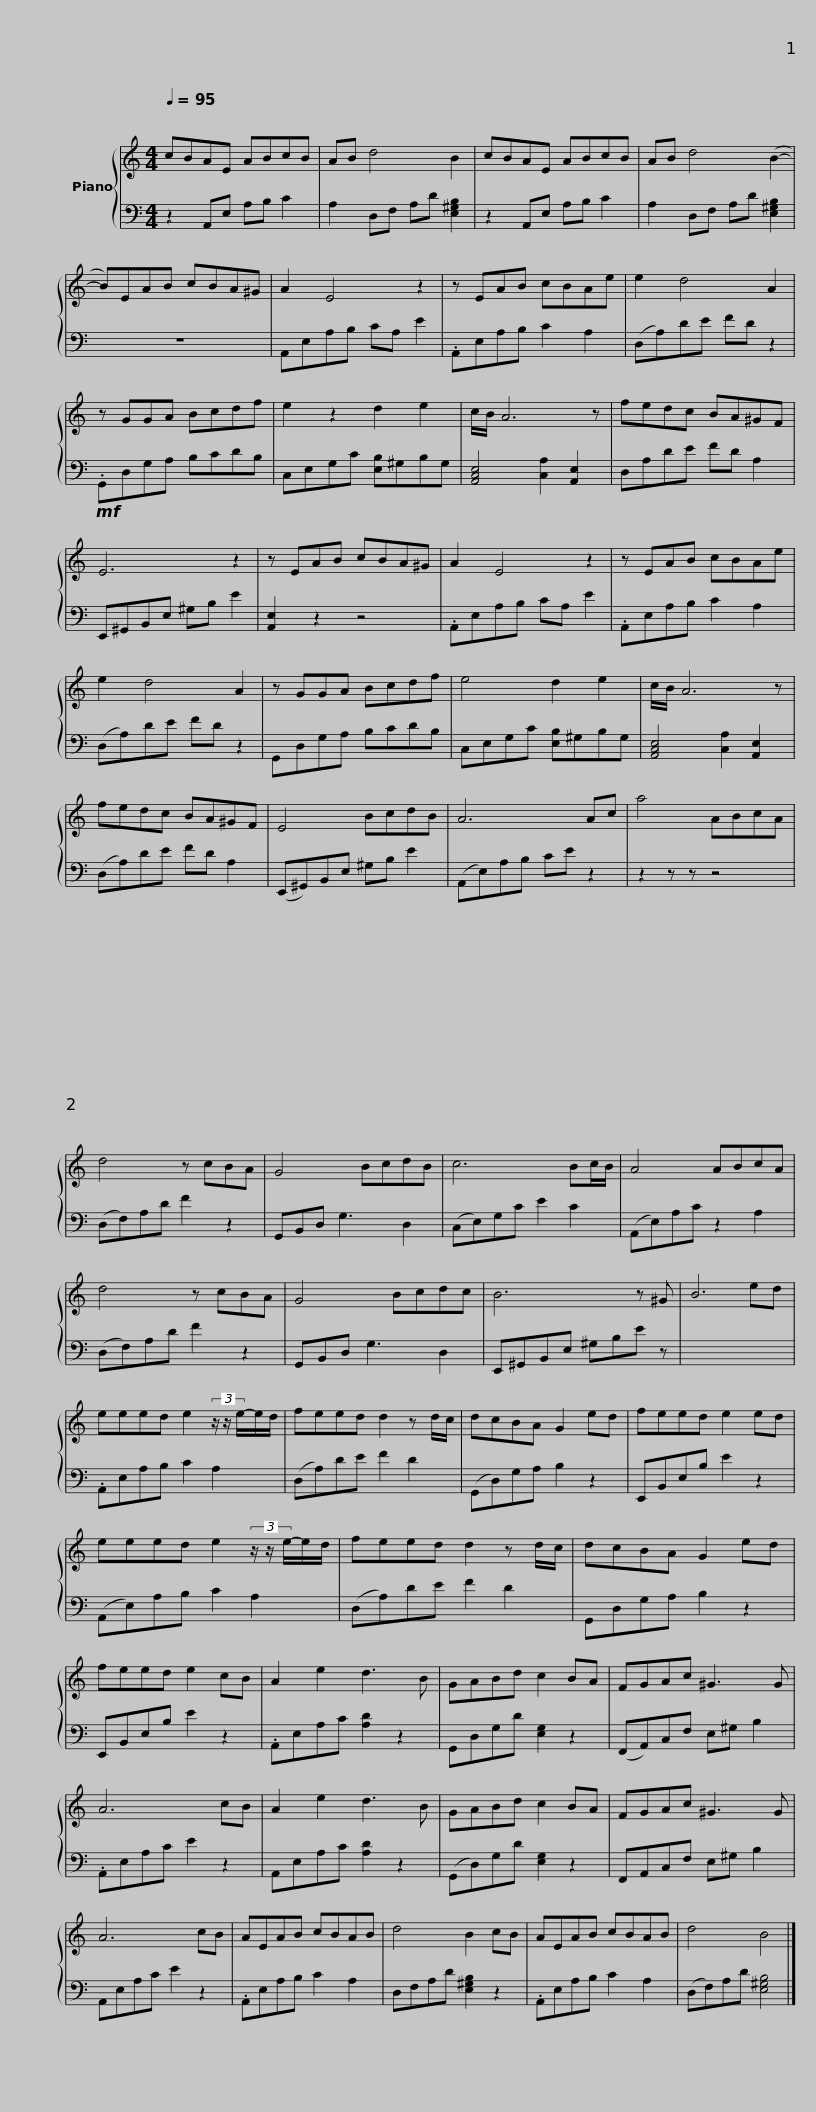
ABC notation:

X:1
%%score { 1 | 2 }
L:1/8
Q:1/4=95
M:4/4
I:linebreak $
K:C
V:1 treble
V:2 bass
V:1
 cBAE ABcB | AB d4 B2 | cBAE ABcB | AB d4 (B2- |$ B)EAB cBA^G | %5
 A2 E4 z2 | z EAB cBAe | e2 d4 A2 |$ z GGA Bcdf | e2 z2 d2 e2 | %10
 c/B/ A6 z | fedc BA^GF |$ E6 z2 | z EAB cBA^G | A2 E4 z2 | %15
 z EAB cBAe |$ e2 d4 A2 | z GGA Bcdf | e4 d2 e2 | c/B/ A6 z |$ %20
 fedc BA^GF | E4 BcdB | A6 Ac | a4 ABcA |$ d4 z cBA | %25
 G4 BcdB | c6 Bc/B/ | A4 ABcA |$ d4 z cBA | G4 Bcdc | %30
 B6 z ^G | B6 ed |$ eeed e2 (3z/ z/ e/-e/d/ | feed d2 z d/c/ | dcBA G2 ed | %35
 feed e2 ed |$ eeed e2 (3z/ z/ e/-e/d/ | feed d2 z d/c/ | dcBA G2 ed | feed e2 cB |$ %40
 A2 e2 d3 B | GABd c2 BA | FGAc ^G3 G | A6 cB |$ A2 e2 d3 B | %45
 GABd c2 BA | FGAc ^G3 G | A6 cB |$ AEAB cBAB | d4 B2 cB | %50
 AEAB cBAB | d4 B4 |] %52
V:2
 z2 A,,E, A,B, C2 | A,2 D,F, A,D [E,^G,B,]2 | z2 A,,E, A,B, C2 | A,2 D,F, A,D [E,^G,B,]2 |$ z8 | %5
 A,,E,A,B, CA, E2 | .A,,E,A,B, C2 A,2 | (D,A,)DE FD z2 |$!mf! .G,,D,G,A, B,CDB, | C,E,G,C [E,B,]^G,B,G, | %10
 [A,,C,E,]4 [C,A,]2 [A,,E,]2 | D,A,DE FD A,2 |$ E,,^G,,B,,E, ^G,B, E2 | [A,,E,]2 z2 z4 | .A,,E,A,B, CA, E2 | %15
 .A,,E,A,B, C2 A,2 |$ (D,A,)DE FD z2 | G,,D,G,A, B,CDB, | C,E,G,C [E,B,]^G,B,G, | [A,,C,E,]4 [C,A,]2 [A,,E,]2 |$ %20
 (D,A,)DE FD A,2 | (E,,^G,,)B,,E, ^G,B, E2 | (A,,E,)A,B, CE z2 | z2 z z z4 |$ (D,F,)A,D F2 z2 | %25
 G,,B,,D, G,3 D,2 | (C,E,)G,C E2 C2 | (A,,E,)A,C z2 A,2 |$ (D,F,)A,D F2 z2 | G,,B,,D, G,3 D,2 | %30
 E,,^G,,B,,E, ^G,B,E z | x8 |$ .A,,E,A,B, C2 A,2 | (D,A,)DE F2 D2 | (G,,D,)G,A, B,2 z2 | %35
 E,,B,,E,B, E2 z2 |$ (A,,E,)A,B, C2 A,2 | (D,A,)DE F2 D2 | G,,D,G,A, B,2 z2 | E,,B,,E,B, E2 z2 |$ %40
 .A,,E,A,C [A,D]2 z2 | G,,D,G,D [E,G,]2 z2 | (F,,A,,)C,F, E,^G, B,2 | .A,,E,A,C E2 z2 |$ A,,E,A,C [A,D]2 z2 | %45
 (G,,D,)G,D [E,G,]2 z2 | F,,A,,C,F, E,^G, B,2 | A,,E,A,C E2 z2 |$ .A,,E,A,B, C2 A,2 | D,F,A,D [E,^G,B,]2 z2 | %50
 .A,,E,A,B, C2 A,2 | (D,F,)A,D [E,^G,B,]4 |] %52
